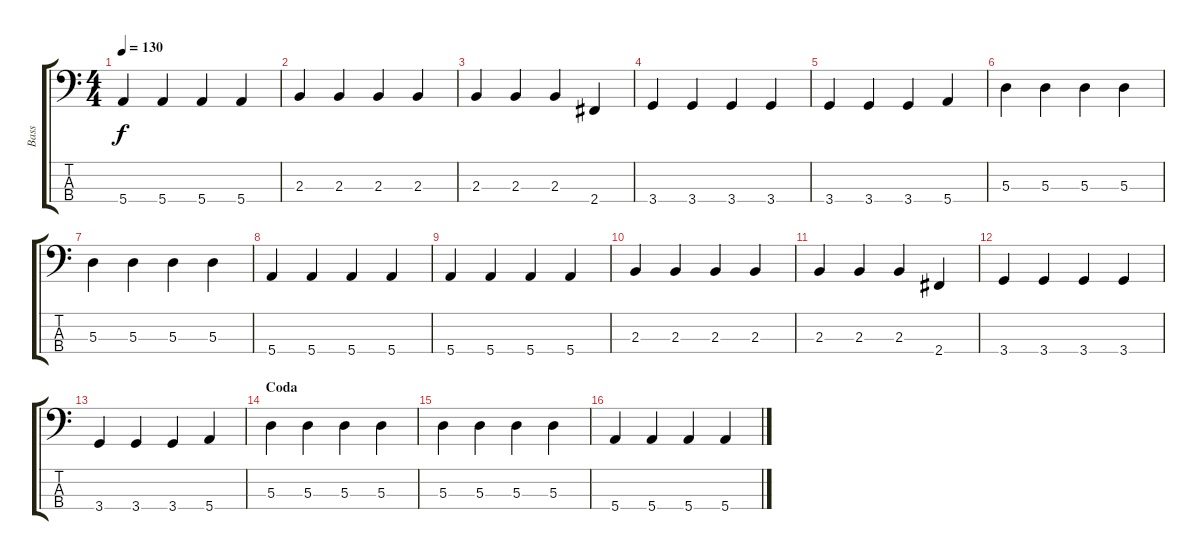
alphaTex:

\track ("Bass" "Bass") {instrument electricbassfinger}
\staff {score tabs}
\tuning (G2 D2 A1 E1) {hide}
\ts (4 4)
\tempo 130
\clef f4
\ks c
5.4.4{dy f} 5.4.4 5.4.4 5.4.4 |
2.3.4 2.3.4 2.3.4 2.3.4 |
2.3.4 2.3.4 2.3.4 2.4.4 |
3.4.4 3.4.4 3.4.4 3.4.4 |
3.4.4 3.4.4 3.4.4 5.4.4 |
5.3.4 5.3.4 5.3.4 5.3.4 |
5.3.4 5.3.4 5.3.4 5.3.4 |
5.4.4 5.4.4 5.4.4 5.4.4 |
5.4.4 5.4.4 5.4.4 5.4.4 |
2.3.4 2.3.4 2.3.4 2.3.4 |
2.3.4 2.3.4 2.3.4 2.4.4 |
3.4.4 3.4.4 3.4.4 3.4.4 |
3.4.4 3.4.4 3.4.4 5.4.4 |
\section ("" "Coda")
5.3.4 5.3.4 5.3.4 5.3.4 |
5.3.4 5.3.4 5.3.4 5.3.4 |
5.4.4 5.4.4 5.4.4 5.4.4
